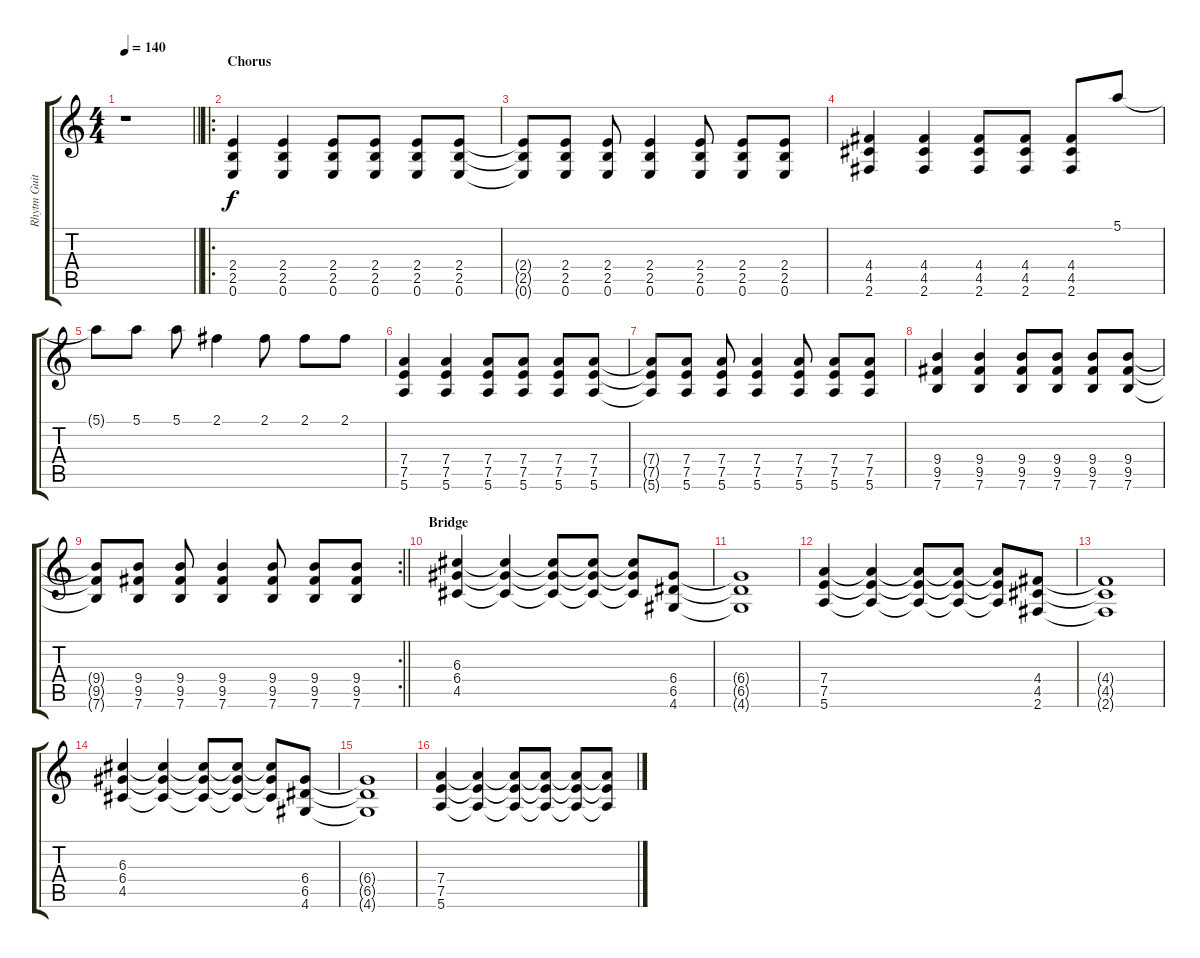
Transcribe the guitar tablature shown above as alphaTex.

\track ("Rhytm Guitar" "Rhytm Guit") {instrument electricguitarmuted}
\staff {score tabs}
\tuning (E4 B3 G3 D3 A2 E2) {hide}
\ts (4 4)
\tempo 140
\clef g2
\barLineRight lightlight
\ks c
r.1{dy f} |
\ro
\section ("" "Chorus")
(2.4 2.5 0.6).4{instrument electricguitarmuted} (2.4 2.5 0.6).4 (2.4 2.5 0.6).8 (2.4 2.5 0.6).8 (2.4 2.5 0.6).8 (2.4 2.5 0.6).8 |
(2.4{t} 2.5{t} 0.6{t}).8 (2.4 2.5 0.6).8 (2.4 2.5 0.6).8 (2.4 2.5 0.6).4 (2.4 2.5 0.6).8 (2.4 2.5 0.6).8 (2.4 2.5 0.6).8 |
(4.4 4.5 2.6).4 (4.4 4.5 2.6).4 (4.4 4.5 2.6).8 (4.4 4.5 2.6).8 (4.4 4.5 2.6).8 5.1.8{instrument distortionguitar} |
5.1{t}.8 5.1.8 5.1.8 2.1.4 2.1.8 2.1.8 2.1.8 |
(7.4 7.5 5.6).4{instrument electricguitarmuted} (7.4 7.5 5.6).4 (7.4 7.5 5.6).8 (7.4 7.5 5.6).8 (7.4 7.5 5.6).8 (7.4 7.5 5.6).8 |
(7.4{t} 7.5{t} 5.6{t}).8 (7.4 7.5 5.6).8 (7.4 7.5 5.6).8 (7.4 7.5 5.6).4 (7.4 7.5 5.6).8 (7.4 7.5 5.6).8 (7.4 7.5 5.6).8 |
(9.4 9.5 7.6).4 (9.4 9.5 7.6).4 (9.4 9.5 7.6).8 (9.4 9.5 7.6).8 (9.4 9.5 7.6).8 (9.4 9.5 7.6).8 |
\rc 2
\barLineRight lightlight
(9.4{t} 9.5{t} 7.6{t}).8 (9.4 9.5 7.6).8 (9.4 9.5 7.6).8 (9.4 9.5 7.6).4 (9.4 9.5 7.6).8 (9.4 9.5 7.6).8 (9.4 9.5 7.6).8 |
\section ("" "Bridge")
(6.3 6.4 4.5).4 (6.3{t} 6.4{t} 4.5{t}).4 (6.3{t} 6.4{t} 4.5{t}).8 (6.3{t} 6.4{t} 4.5{t}).8 (6.3{t} 6.4{t} 4.5{t}).8 (6.4 6.5 4.6).8 |
(6.4{t} 6.5{t} 4.6{t}).1 |
(7.4 7.5 5.6).4 (7.4{t} 7.5{t} 5.6{t}).4 (7.4{t} 7.5{t} 5.6{t}).8 (7.4{t} 7.5{t} 5.6{t}).8 (7.4{t} 7.5{t} 5.6{t}).8 (4.4 4.5 2.6).8 |
(4.4{t} 4.5{t} 2.6{t}).1 |
(6.3 6.4 4.5).4 (6.3{t} 6.4{t} 4.5{t}).4 (6.3{t} 6.4{t} 4.5{t}).8 (6.3{t} 6.4{t} 4.5{t}).8 (6.3{t} 6.4{t} 4.5{t}).8 (6.4 6.5 4.6).8 |
(6.4{t} 6.5{t} 4.6{t}).1 |
(7.4 7.5 5.6).4 (7.4{t} 7.5{t} 5.6{t}).4 (7.4{t} 7.5{t} 5.6{t}).8 (7.4{t} 7.5{t} 5.6{t}).8 (7.4{t} 7.5{t} 5.6{t}).8 (7.4{t} 7.5{t} 5.6{t}).8
